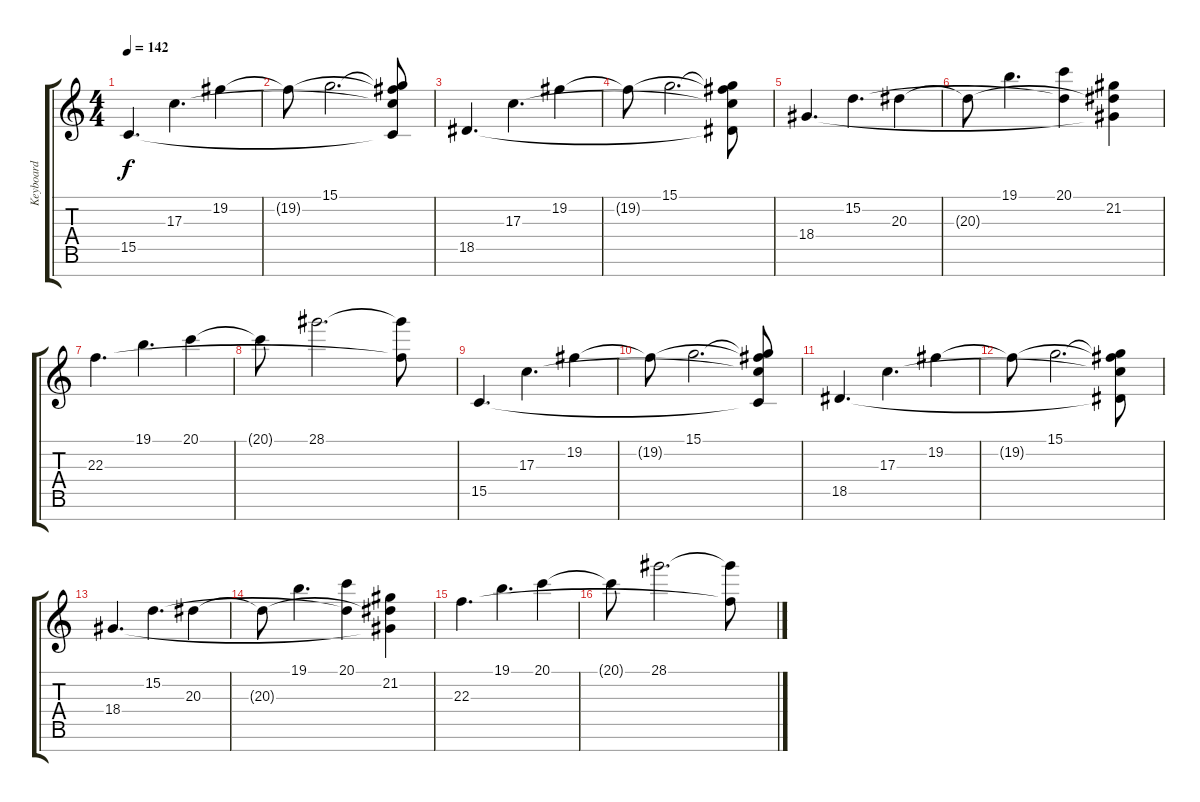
\track ("Keyboard" "Keyboard") {instrument stringensemble1}
\staff {score tabs}
\tuning (E4 B3 G3 D3 A2 E2 B1) {hide}
\ts (4 4)
\tempo 142
\clef g2
\ks c
15.5.4{d dy f} 17.3.4{d} 19.2.4 |
19.2{t}.8 15.1.2{d} (15.1{t} 19.2{t} 17.3{t} 15.5{t}).8 |
18.5.4{d} 17.3.4{d} 19.2.4 |
19.2{t}.8 15.1.2{d} (15.1{t} 19.2{t} 17.3{t} 18.5{t}).8 |
18.4.4{d} 15.2.4{d} 20.3.4 |
20.3{t}.8 19.1.4{d} (20.1 15.2{t}).4 (21.2 20.3{t} 18.4{t}).4 |
22.3.4{d} 19.1.4{d} 20.1.4 |
20.1{t}.8 28.1.2{d} (28.1{t} 22.3{t}).8 |
15.5.4{d} 17.3.4{d} 19.2.4 |
19.2{t}.8 15.1.2{d} (15.1{t} 19.2{t} 17.3{t} 15.5{t}).8 |
18.5.4{d} 17.3.4{d} 19.2.4 |
19.2{t}.8 15.1.2{d} (15.1{t} 19.2{t} 17.3{t} 18.5{t}).8 |
18.4.4{d} 15.2.4{d} 20.3.4 |
20.3{t}.8 19.1.4{d} (20.1 15.2{t}).4 (21.2 20.3{t} 18.4{t}).4 |
22.3.4{d} 19.1.4{d} 20.1.4 |
20.1{t}.8 28.1.2{d} (28.1{t} 22.3{t}).8
